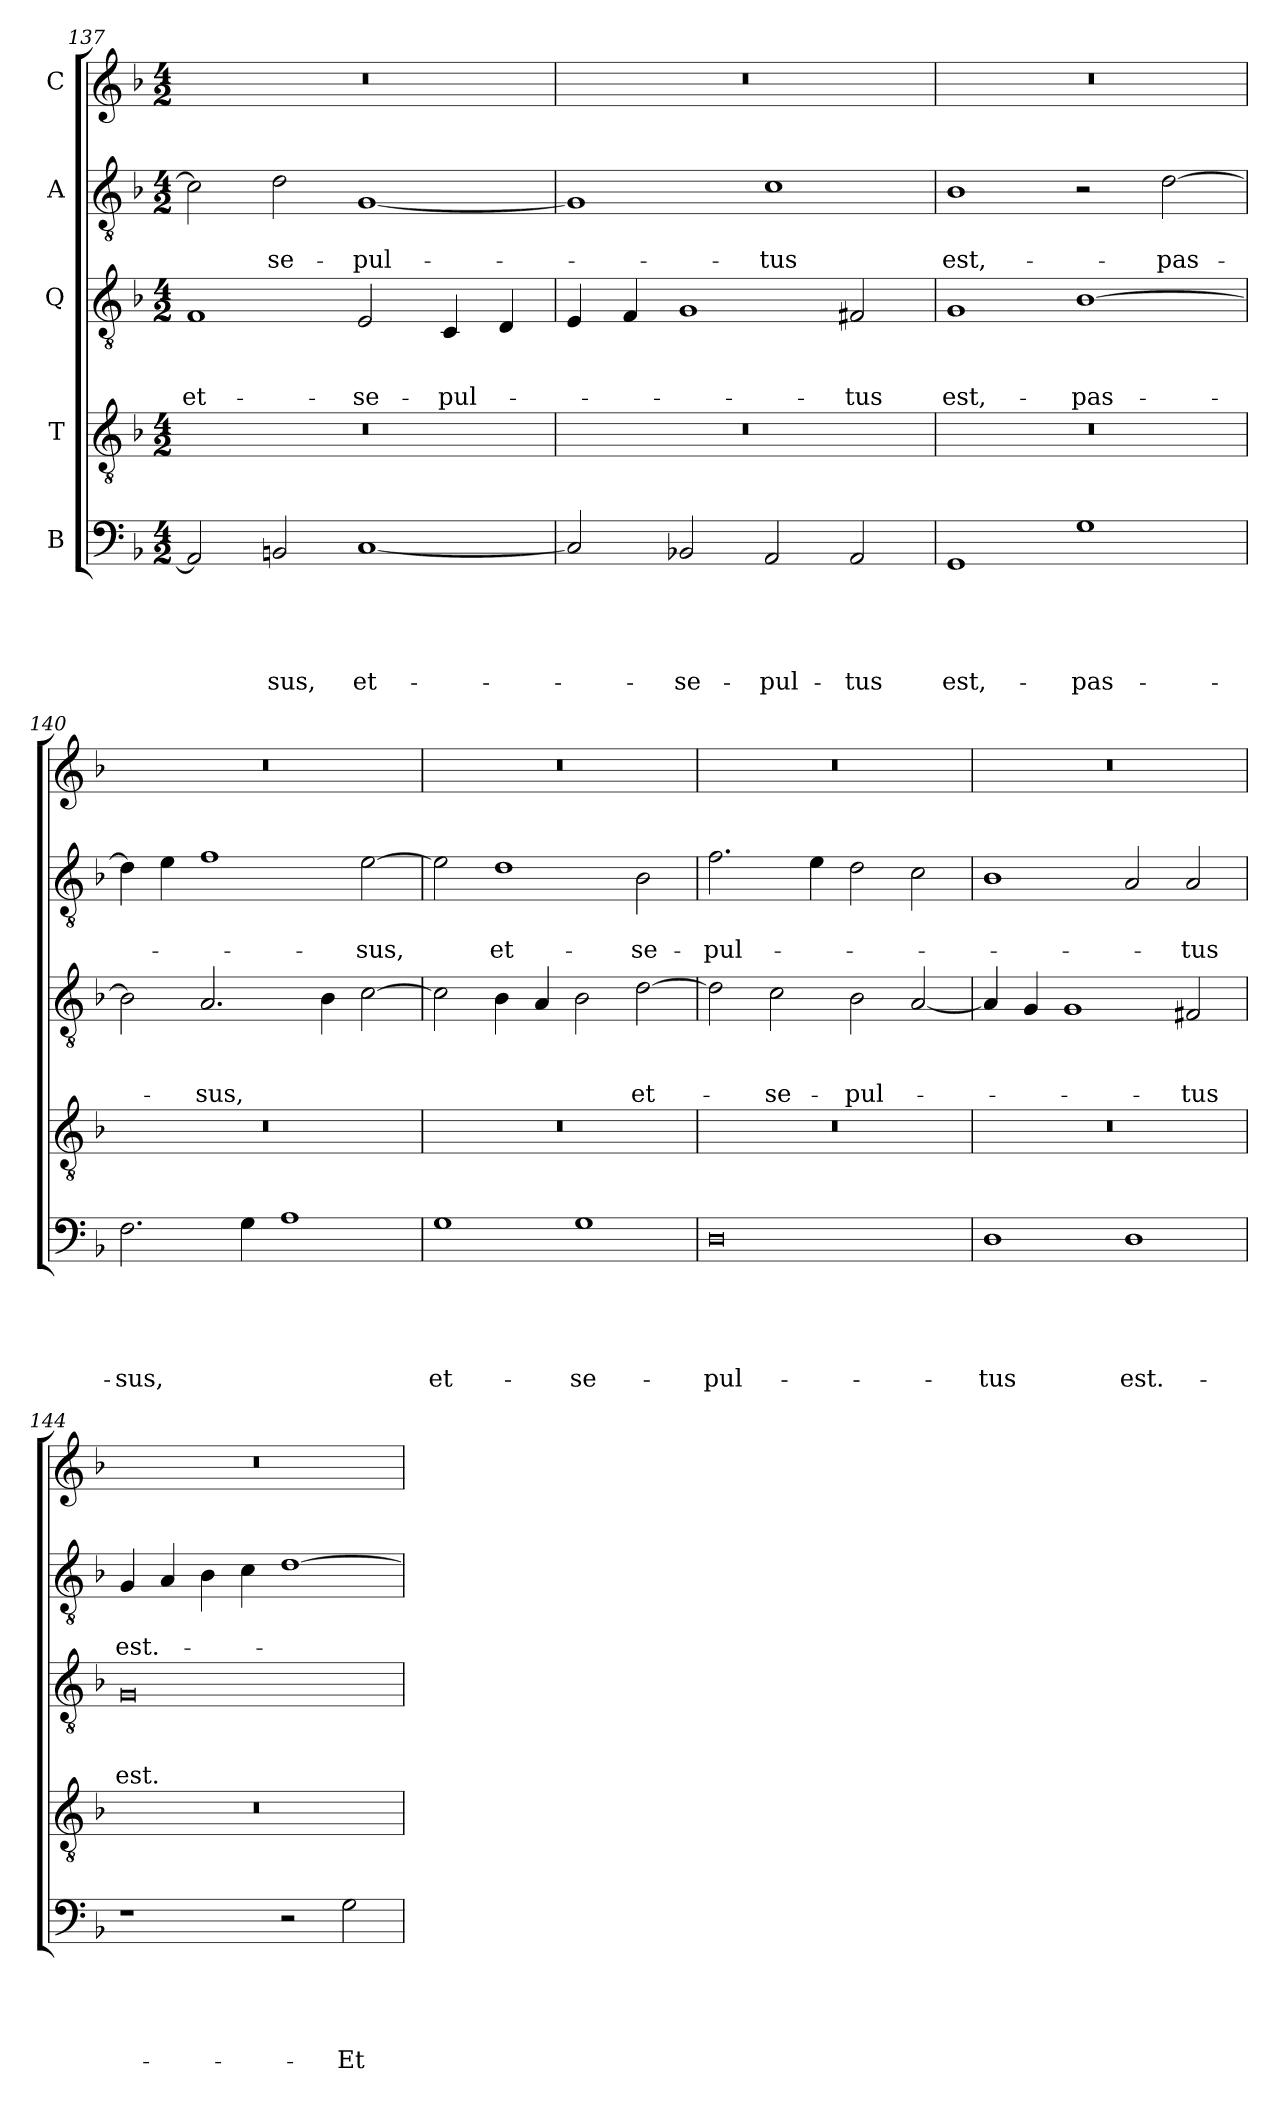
**kern	**text	**text	**text	**text	**text	**kern	**kern	**text	**text	**text	**kern	**text	**text	**kern
*part5	*part5	*part5	*part5	*part5	*part5	*part4	*part3	*part3	*part3	*part3	*part2	*part2	*part2	*part1
*staff5	*staff5	*staff5	*staff5	*staff5	*staff5	*staff4	*staff3	*staff3	*staff3	*staff3	*staff2	*staff2	*staff2	*staff1
*I"B	*	*	*	*	*	*I"T	*I"Q	*	*	*	*I"A	*	*	*I"C
*clefF4	*	*	*	*	*	*clefGv2	*clefGv2	*	*	*	*clefGv2	*	*	*clefG2
*k[b-]	*	*	*	*	*	*k[b-]	*k[b-]	*	*	*	*k[b-]	*	*	*k[b-]
*M4/2	*	*	*	*	*	*M4/2	*M4/2	*	*	*	*M4/2	*	*	*M4/2
=137	=137	=137	=137	=137	=137	=137	=137	=137	=137	=137	=137	=137	=137	=137
2AA/]	.	.	.	.	.	0r	1F/	.	.	et-	2c\]	.	.	0r
2BBn/	.	.	.	.	-sus,	.	.	.	.	.	2d\	.	se-	.
[1C/	.	.	.	.	et-	.	2E/	.	.	se-	[1G/	.	-pul-	.
.	.	.	.	.	.	.	4C/	.	.	-pul-	.	.	.	.
.	.	.	.	.	.	.	4D/	.	.	.	.	.	.	.
=138	=138	=138	=138	=138	=138	=138	=138	=138	=138	=138	=138	=138	=138	=138
2C/]	.	.	.	.	.	0r	4E/	.	.	.	1G/]	.	.	0r
.	.	.	.	.	.	.	4F/	.	.	.	.	.	.	.
2BB-X/	.	.	.	.	se-	.	1G/	.	.	.	.	.	.	.
2AA/	.	.	.	.	-pul-	.	.	.	.	.	1c\	.	-tus	.
2AA/	.	.	.	.	-tus	.	2F#X/	.	.	-tus	.	.	.	.
=139	=139	=139	=139	=139	=139	=139	=139	=139	=139	=139	=139	=139	=139	=139
1GG/	.	.	.	.	est,-	0r	1G/	.	.	est,-	1B-\	.	est,-	0r
1G\	.	.	.	.	pas-	.	[1B-\	.	.	pas-	2r	.	.	.
.	.	.	.	.	.	.	.	.	.	.	[2d\	.	pas-	.
=140	=140	=140	=140	=140	=140	=140	=140	=140	=140	=140	=140	=140	=140	=140
2.F\	.	.	.	.	-sus,	0r	2B-\]	.	.	.	4d\]	.	.	0r
.	.	.	.	.	.	.	.	.	.	.	4e\	.	.	.
.	.	.	.	.	.	.	2.A/	.	.	-sus,	1f\	.	.	.
4G\	.	.	.	.	.	.	.	.	.	.	.	.	.	.
1A\	.	.	.	.	.	.	.	.	.	.	.	.	.	.
.	.	.	.	.	.	.	4B-\	.	.	.	.	.	.	.
.	.	.	.	.	.	.	[2c\	.	.	.	[2e\	.	-sus,	.
=141	=141	=141	=141	=141	=141	=141	=141	=141	=141	=141	=141	=141	=141	=141
1G\	.	.	.	.	et-	0r	2c\]	.	.	.	2e\]	.	.	0r
.	.	.	.	.	.	.	4B-\	.	.	.	1d\	.	et-	.
.	.	.	.	.	.	.	4A/	.	.	.	.	.	.	.
1G\	.	.	.	.	se-	.	2B-\	.	.	.	.	.	.	.
.	.	.	.	.	.	.	[2d\	.	.	et-	2B-\	.	se-	.
=142	=142	=142	=142	=142	=142	=142	=142	=142	=142	=142	=142	=142	=142	=142
0D\	.	.	.	.	-pul-	0r	2d\]	.	.	.	2.f\	.	-pul-	0r
.	.	.	.	.	.	.	2c\	.	.	se-	.	.	.	.
.	.	.	.	.	.	.	.	.	.	.	4e\	.	.	.
.	.	.	.	.	.	.	2B-\	.	.	-pul-	2d\	.	.	.
.	.	.	.	.	.	.	[2A/	.	.	.	2c\	.	.	.
=143	=143	=143	=143	=143	=143	=143	=143	=143	=143	=143	=143	=143	=143	=143
1D\	.	.	.	.	-tus	0r	4A/]	.	.	.	1B-\	.	.	0r
.	.	.	.	.	.	.	4G/	.	.	.	.	.	.	.
.	.	.	.	.	.	.	1G/	.	.	.	.	.	.	.
1D\	.	.	.	.	est.-	.	.	.	.	.	2A/	.	.	.
.	.	.	.	.	.	.	2F#X/	.	.	-tus	2A/	.	-tus	.
=144	=144	=144	=144	=144	=144	=144	=144	=144	=144	=144	=144	=144	=144	=144
1r	.	.	.	.	.	0r	0G/	.	.	est.-	4G/	.	est.-	0r
.	.	.	.	.	.	.	.	.	.	.	4A/	.	.	.
.	.	.	.	.	.	.	.	.	.	.	4B-\	.	.	.
.	.	.	.	.	.	.	.	.	.	.	4c\	.	.	.
2r	.	.	.	.	.	.	.	.	.	.	[1d\	.	.	.
2G\	.	.	.	.	Et-	.	.	.	.	.	.	.	.	.
=	=	=	=	=	=	=	=	=	=	=	=	=	=	=
*-	*-	*-	*-	*-	*-	*-	*-	*-	*-	*-	*-	*-	*-	*-
